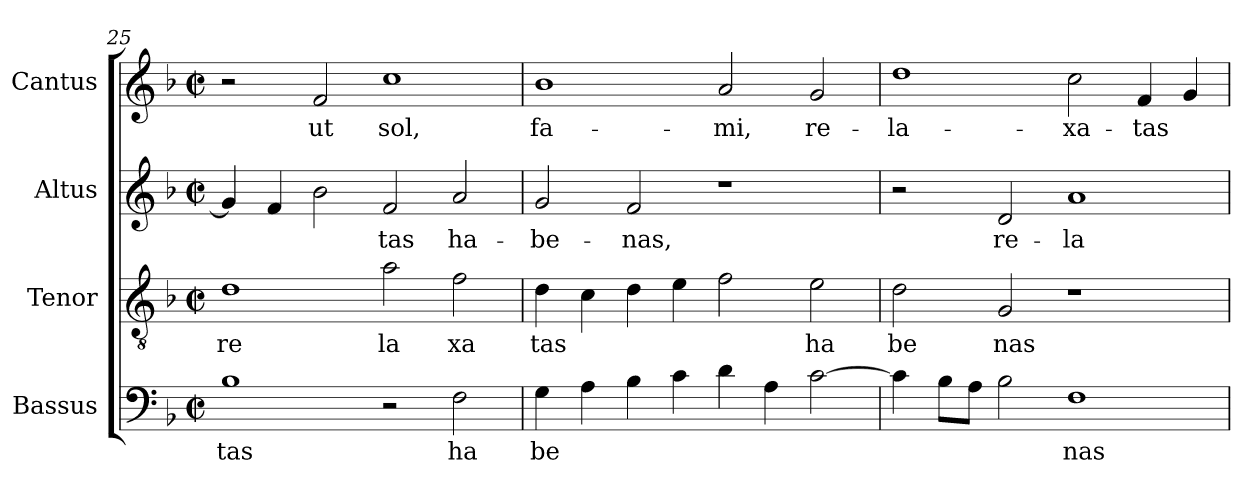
**kern	**text	**kern	**text	**kern	**text	**kern	**text
*part4	*part4	*part3	*part3	*part2	*part2	*part1	*part1
*staff4	*staff4	*staff3	*staff3	*staff2	*staff2	*staff1	*staff1
*I"Bassus	*	*I"Tenor	*	*I"Altus	*	*I"Cantus	*
*clefF4	*	*clefGv2	*	*clefG2	*	*clefG2	*
*k[b-]	*	*k[b-]	*	*k[b-]	*	*k[b-]	*
*F:	*	*F:	*	*F:	*	*F:	*
*M2/2	*	*M2/2	*	*M2/2	*	*M2/2	*
*met(c|)	*	*met(c|)	*	*met(c|)	*	*met(c|)	*
=25	=25	=25	=25	=25	=25	=25	=25
!	!LO:LY:b:cj	!	!LO:LY:b:cj	!	!LO:LY:b:cj	!	!
1B-	tas	1d	re	4g/]	--	2r	.
!	!	!	!	!	!LO:LY:b:cj	!	!
.	.	.	.	4f/	--	.	.
!	!	!	!	!	!LO:LY:b:cj	!	!LO:LY:b:cj
.	.	.	.	2b-\	--	2f/	ut
!	!	!	!LO:LY:b:cj	!	!LO:LY:b:cj	!	!LO:LY:b:cj
2r	.	2a\	la	2f/	-tas	1cc	sol,
!	!LO:LY:b:cj	!	!LO:LY:b:cj	!	!LO:LY:b:cj	!	!
2F\	ha	2f\	xa	2a/	ha-	.	.
=26	=26	=26	=26	=26	=26	=26	=26
!	!LO:LY:b:cj	!	!LO:LY:b:cj	!	!LO:LY:b:cj	!	!LO:LY:b:cj
4G\	be	4d\	tas	2g/	-be-	1b-	fa-
!	!LO:LY:b:cj	!	!LO:LY:b:cj	!	!	!	!
4A\	.	4c\	.	.	.	.	.
!	!LO:LY:b:cj	!	!LO:LY:b:cj	!	!LO:LY:b:cj	!	!
4B-\	.	4d\	.	2f/	-nas,	.	.
!	!LO:LY:b:cj	!	!LO:LY:b:cj	!	!	!	!
4c\	.	4e\	.	.	.	.	.
!	!LO:LY:b:cj	!	!LO:LY:b:cj	!	!	!	!LO:LY:b:cj
4d\	.	2f\	.	1r	.	2a/	-mi,
!	!LO:LY:b:cj	!	!	!	!	!	!
4A\	.	.	.	.	.	.	.
!	!LO:LY:b:cj	!	!LO:LY:b:cj	!	!	!	!LO:LY:b:cj
[>2c\	.	2e\	ha	.	.	2g/	re-
=27	=27	=27	=27	=27	=27	=27	=27
!	!LO:LY:b:cj	!	!LO:LY:b:cj	!	!	!	!LO:LY:b:cj
4c\]	.	2d\	be	2r	.	1dd	-la-
!	!LO:LY:b:cj	!	!	!	!	!	!
8B-\L	.	.	.	.	.	.	.
!	!LO:LY:b:cj	!	!	!	!	!	!
8A\J	.	.	.	.	.	.	.
!	!LO:LY:b:cj	!	!LO:LY:b:cj	!	!LO:LY:b:cj	!	!
2B-\	.	2G/	nas	2d/	re-	.	.
!	!LO:LY:b:cj	!	!	!	!LO:LY:b:cj	!	!LO:LY:b:cj
1F	nas	1r	.	1a	-la-	2cc\	-xa-
!	!	!	!	!	!	!	!LO:LY:b:cj
.	.	.	.	.	.	4f/	-tas
!	!	!	!	!	!	!	!LO:LY:b:cj
.	.	.	.	.	.	4g/	.
=	=	=	=	=	=	=	=
*-	*-	*-	*-	*-	*-	*-	*-
